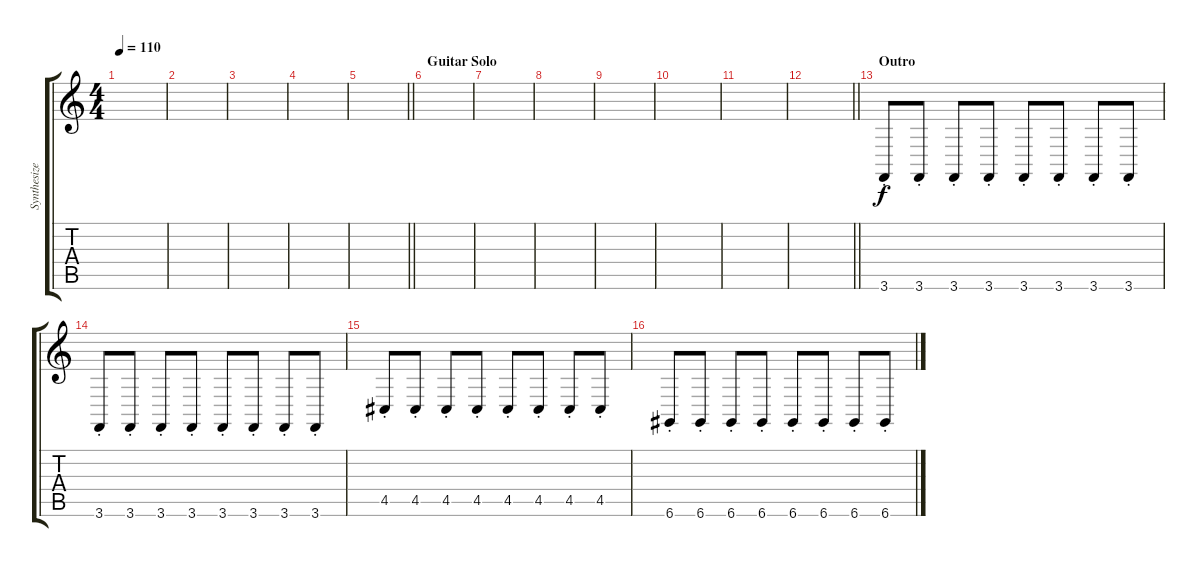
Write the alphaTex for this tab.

\track ("Synthesizer (R)" "Synthesize") {instrument lead1square}
\staff {score tabs}
\tuning (E4 B3 G3 D3 A2 D2) {hide}
\ts (4 4)
\tempo 110
\clef g2
\ks c
|
|
|
|
\barLineRight lightlight
|
\section ("" "Guitar Solo")
|
|
|
|
|
|
\barLineRight lightlight
|
\section ("" "Outro")
3.6{st}.8{volume 13} 3.6{st}.8 3.6{st}.8 3.6{st}.8 3.6{st}.8 3.6{st}.8 3.6{st}.8 3.6{st}.8 |
3.6{st}.8 3.6{st}.8 3.6{st}.8 3.6{st}.8 3.6{st}.8 3.6{st}.8 3.6{st}.8 3.6{st}.8 |
4.5{st}.8 4.5{st}.8 4.5{st}.8 4.5{st}.8 4.5{st}.8 4.5{st}.8 4.5{st}.8 4.5{st}.8 |
6.6{st}.8 6.6{st}.8 6.6{st}.8 6.6{st}.8 6.6{st}.8 6.6{st}.8 6.6{st}.8 6.6{st}.8
